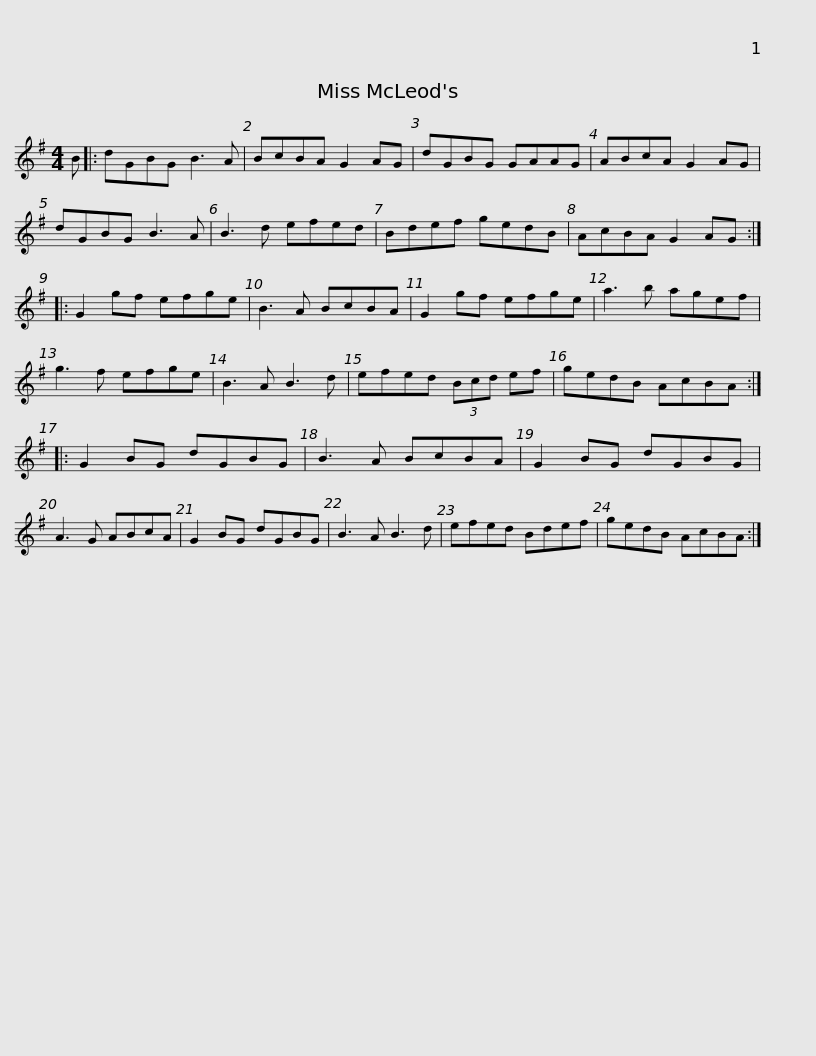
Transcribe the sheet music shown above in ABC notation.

X:1
L:1/8
M:4/4
I:linebreak $
K:G
V:1 treble
V:1
 B |: dGBG B3 A | BcBA G2 AG | dGBG GAAG | ABcA G2 AG | %5
 dGBG B3 A | B3 d efed |$ Bdef gedB | AcBA G2 AG :: G2 gf efge | %10
 B3 A BcBA | G2 gf efge | a3 b agef |$ g3 f efge | B3 A B3 d | %15
 efed (3Bcd ef | gedB AcBA :: G2 BG dGBG | B3 A BcBA |$ G2 BG dGBG | %20
 A3 G ABcA | G2 BG dGBG | B3 A B3 d | efed Bdef | gedB AcBA :| %25
